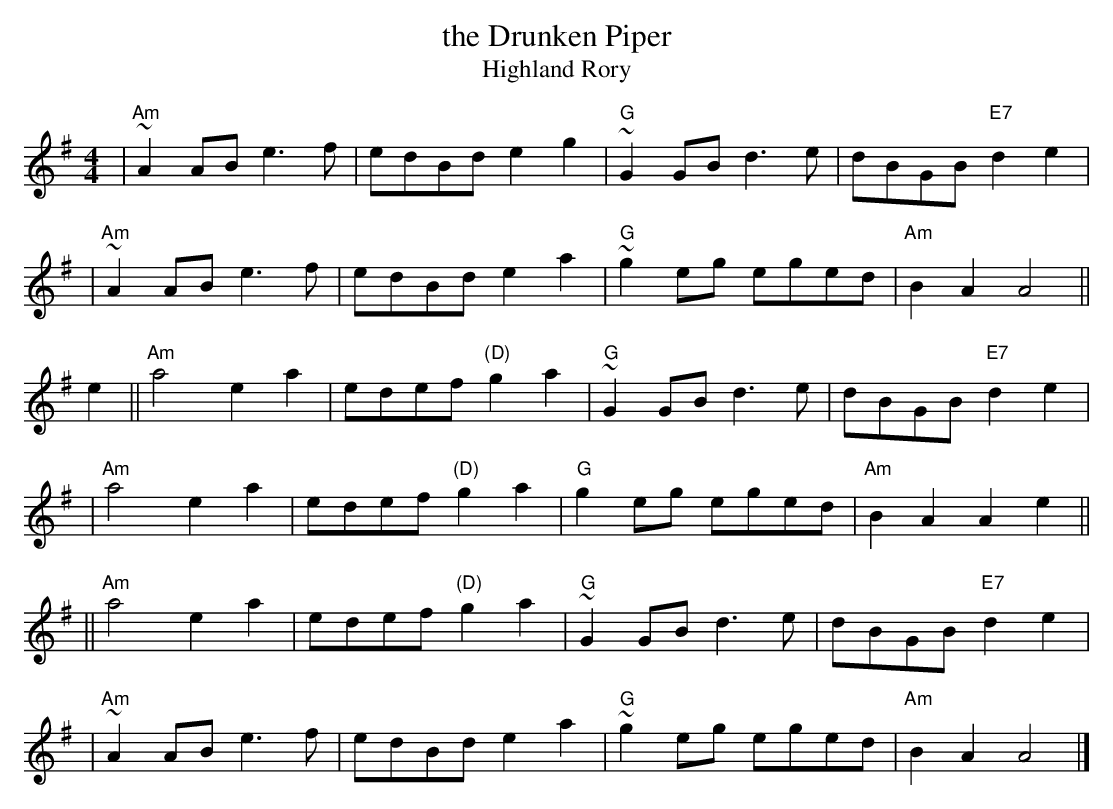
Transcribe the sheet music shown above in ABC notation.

X:1
T: the Drunken Piper
T: Highland Rory
M: 4/4
L: 1/8
K: ADor
|  "Am"~A2AB e3f | edBd e2g2 | "G"~G2GB d3e | dBGB "E7"d2e2 |
|  "Am"~A2AB e3f | edBd e2a2 | "G"~g2eg eged | "Am"B2A2 A4 ||
e2 \
|| "Am"a4 e2a2 | edef "(D)"g2a2 | "G"~G2GB d3e | dBGB "E7"d2e2 |
|  "Am"a4 e2a2 | edef "(D)"g2a2 | "G"g2eg eged | "Am"B2A2 A2e2 ||
|| "Am"a4 e2a2 | edef "(D)"g2a2 | "G"~G2GB d3e | dBGB "E7"d2e2 |
|  "Am"~A2AB e3f | edBd e2a2 | "G"~g2eg eged | "Am"B2A2 A4 |]
